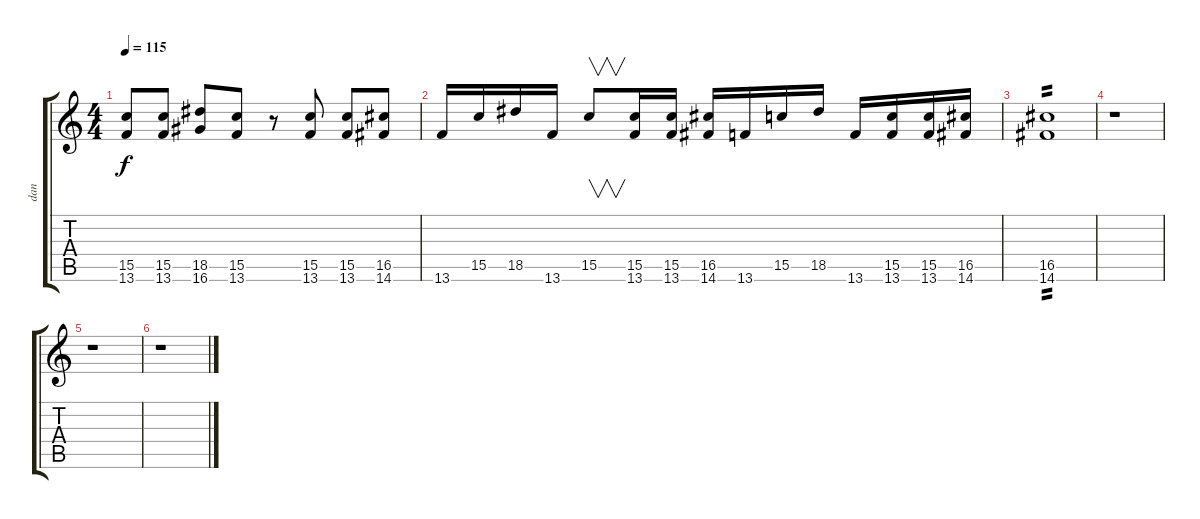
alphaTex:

\track ("dan" "dan") {instrument distortionguitar}
\staff {score tabs}
\tuning (E4 B3 G3 D3 A2 E2) {hide}
\ts (4 4)
\tempo 115
\clef g2
\ks c
(15.5 13.6).8{dy f} (15.5 13.6).8 (18.5 16.6).8 (15.5 13.6).8 r.8 (15.5 13.6).8 (15.5 13.6).8 (16.5 14.6).8 |
13.6.16 15.5.16 18.5.16 13.6.16 15.5.8{v} (15.5 13.6).16 (15.5 13.6).16 (16.5 14.6).16 13.6.16 15.5.16 18.5.16 13.6.16 (15.5 13.6).16 (15.5 13.6).16 (16.5 14.6).16 |
(16.5 14.6).1{tp 2} |
r.1 |
r.1 |
r.1
